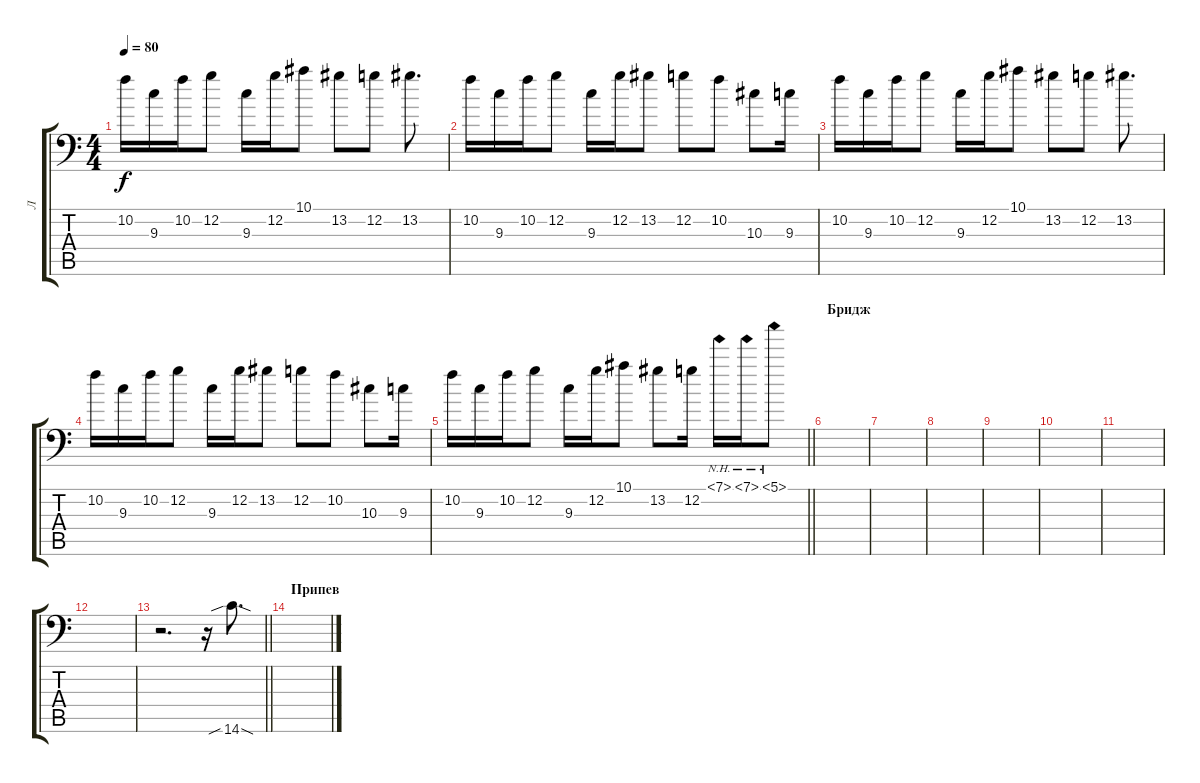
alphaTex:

\track ("Л" "Л") {instrument distortionguitar}
\staff {score tabs}
\tuning (C4 G3 Eb3 Bb2 F2 Bb1) {hide}
\ts (4 4)
\tempo 80
\clef f4
\ks c
10.2.16{dy f} 9.3.16 10.2.16 12.2.8 9.3.16 12.2.16 10.1.8 13.2.8 12.2.8 13.2.8{d} |
10.2.16 9.3.16 10.2.16 12.2.8 9.3.16 12.2.16 13.2.8 12.2.8 10.2.8 10.3.8 9.3.16 |
10.2.16 9.3.16 10.2.16 12.2.8 9.3.16 12.2.16 10.1.8 13.2.8 12.2.8 13.2.8{d} |
10.2.16 9.3.16 10.2.16 12.2.8 9.3.16 12.2.16 13.2.8 12.2.8 10.2.8 10.3.8 9.3.16 |
\barLineRight lightlight
10.2.16 9.3.16 10.2.16 12.2.8 9.3.16 12.2.16 10.1.8 13.2.8 12.2.16 7.1{nh}.16 7.1{nh}.16 5.1{nh}.8 |
\section ("" "Бридж")
|
|
|
|
|
|
|
\barLineRight lightlight
r.2{d} r.16 14.6{sib sod}.8{d} |
\section ("" "Припев")
